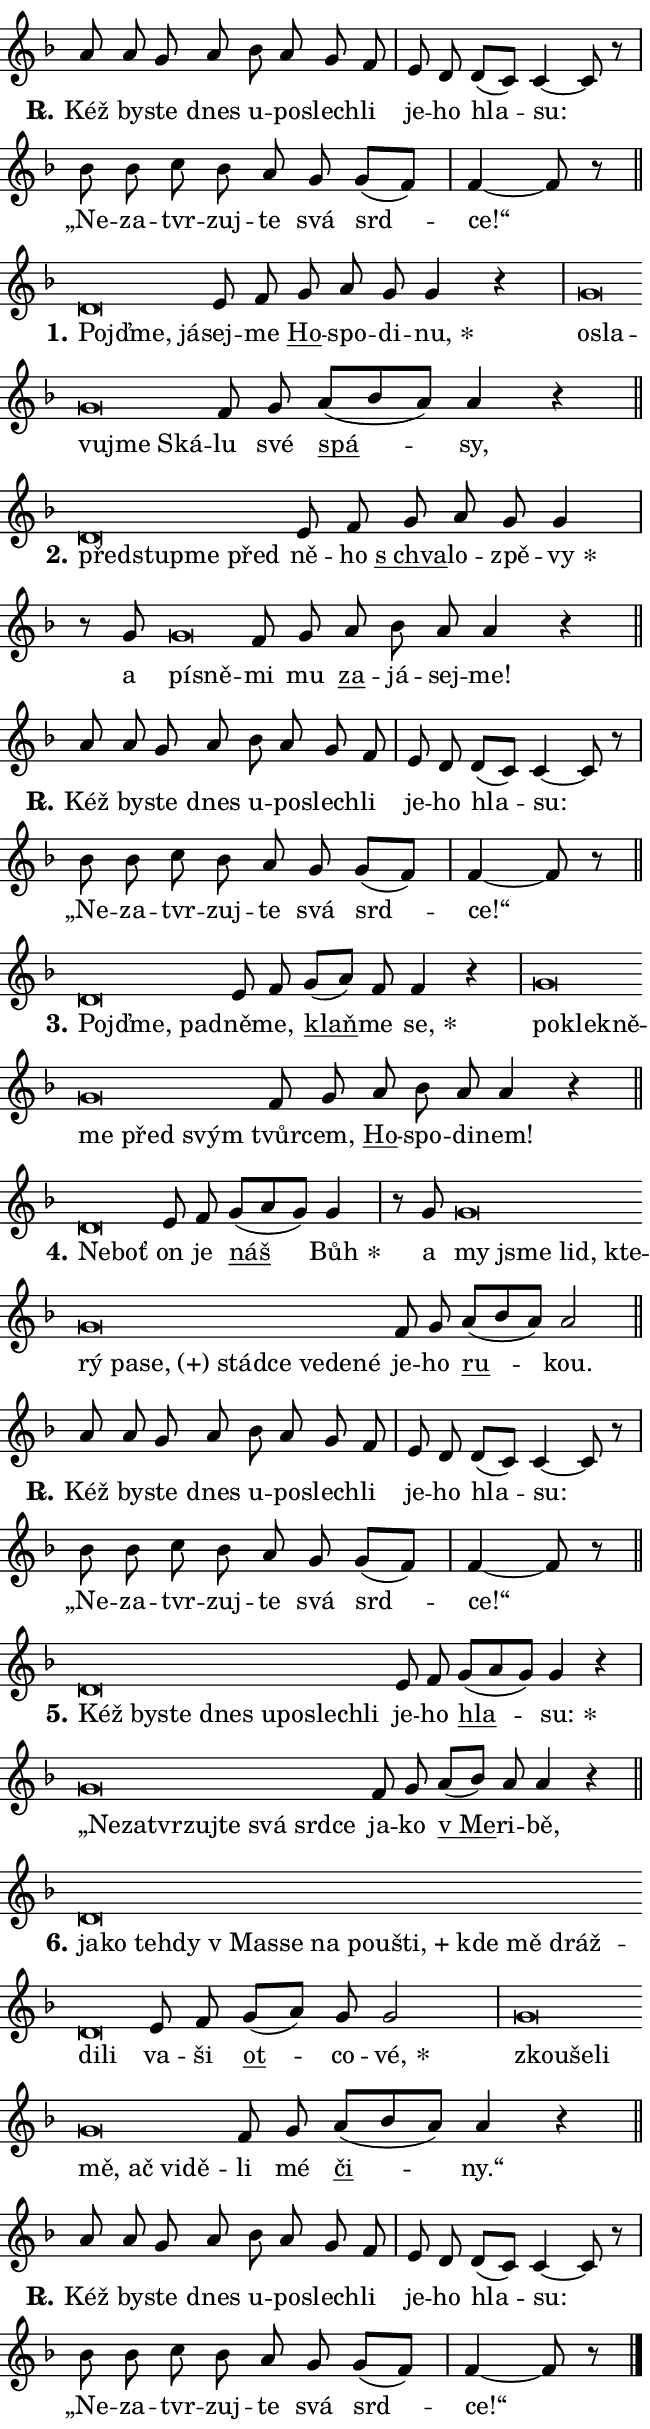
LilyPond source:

\version "2.24.0"
\header { tagline = "" }
\paper {
  indent = 0\cm
  top-margin = 0\cm
  right-margin = 0.13\cm % to fit lyric hyphens
  bottom-margin = 0\cm
  left-margin = 0\cm
  paper-width = 11\cm
  page-breaking = #ly:one-page-breaking
  system-system-spacing.basic-distance = #11
  score-system-spacing.basic-distance = #11
  ragged-last = ##f
}


%% Author: Thomas Morley
%% https://lists.gnu.org/archive/html/lilypond-user/2020-05/msg00002.html
#(define (line-position grob)
"Returns position of @var[grob} in current system:
   @code{'start}, if at first time-step
   @code{'end}, if at last time-step
   @code{'middle} otherwise
"
  (let* ((col (ly:item-get-column grob))
         (ln (ly:grob-object col 'left-neighbor))
         (rn (ly:grob-object col 'right-neighbor))
         (col-to-check-left (if (ly:grob? ln) ln col))
         (col-to-check-right (if (ly:grob? rn) rn col))
         (break-dir-left
           (and
             (ly:grob-property col-to-check-left 'non-musical #f)
             (ly:item-break-dir col-to-check-left)))
         (break-dir-right
           (and
             (ly:grob-property col-to-check-right 'non-musical #f)
             (ly:item-break-dir col-to-check-right))))
        (cond ((eqv? 1 break-dir-left) 'start)
              ((eqv? -1 break-dir-right) 'end)
              (else 'middle))))

#(define (tranparent-at-line-position vctor)
  (lambda (grob)
  "Relying on @code{line-position} select the relevant enry from @var{vctor}.
Used to determine transparency,"
    (case (line-position grob)
      ((end) (not (vector-ref vctor 0)))
      ((middle) (not (vector-ref vctor 1)))
      ((start) (not (vector-ref vctor 2))))))

noteHeadBreakVisibility =
#(define-music-function (break-visibility)(vector?)
"Makes @code{NoteHead}s transparent relying on @var{break-visibility}"
#{
  \override NoteHead.transparent =
    #(tranparent-at-line-position break-visibility)
#})

#(define delete-ledgers-for-transparent-note-heads
  (lambda (grob)
    "Reads whether a @code{NoteHead} is transparent.
If so this @code{NoteHead} is removed from @code{'note-heads} from
@var{grob}, which is supposed to be @code{LedgerLineSpanner}.
As a result ledgers are not printed for this @code{NoteHead}"
    (let* ((nhds-array (ly:grob-object grob 'note-heads))
           (nhds-list
             (if (ly:grob-array? nhds-array)
                 (ly:grob-array->list nhds-array)
                 '()))
           ;; Relies on the transparent-property being done before
           ;; Staff.LedgerLineSpanner.after-line-breaking is executed.
           ;; This is fragile ...
           (to-keep
             (remove
               (lambda (nhd)
                 (ly:grob-property nhd 'transparent #f))
               nhds-list)))
      ;; TODO find a better method to iterate over grob-arrays, similiar
      ;; to filter/remove etc for lists
      ;; For now rebuilt from scratch
      (set! (ly:grob-object grob 'note-heads)  '())
      (for-each
        (lambda (nhd)
          (ly:pointer-group-interface::add-grob grob 'note-heads nhd))
        to-keep))))

squashNotes = {
  \override NoteHead.X-extent = #'(-0.2 . 0.2)
  \override NoteHead.Y-extent = #'(-0.75 . 0)
  \override NoteHead.stencil =
    #(lambda (grob)
       (let ((pos (ly:grob-property grob 'staff-position)))
         (begin
           (if (< pos -7) (display "ERROR: Lower brevis then expected\n") (display ""))
           (if (<= pos -6) ly:text-interface::print ly:note-head::print))))
}
unSquashNotes = {
  \revert NoteHead.X-extent
  \revert NoteHead.Y-extent
  \revert NoteHead.stencil
}

hideNotes = \noteHeadBreakVisibility #begin-of-line-visible
unHideNotes = \noteHeadBreakVisibility #all-visible

% work-around for resetting accidentals
% https://lilypond.org/doc/v2.23/Documentation/notation/displaying-rhythms#unmetered-music
cadenzaMeasure = {
  \cadenzaOff
  \partial 1024 s1024
  \cadenzaOn
}

#(define-markup-command (accent layout props text) (markup?)
  "Underline accented syllable"
  (interpret-markup layout props
    #{\markup \override #'(offset . 4.3) \underline { #text }#}))

responsum = \markup \concat {
  "R" \hspace #-1.05 \path #0.1 #'((moveto 0 0.07) (lineto 0.9 0.8)) \hspace #0.05 "."
}

spaceSize = #0.6828661417322834 % exact space size for TeX Gyre Schola

\layout {
  \context {
    \Staff
    \remove "Time_signature_engraver"
    \override LedgerLineSpanner.after-line-breaking = #delete-ledgers-for-transparent-note-heads
  }
  \context {
    \Lyrics {
      \override LyricSpace.minimum-distance = \spaceSize
      \override LyricText.font-name = #"TeX Gyre Schola"
      \override LyricText.font-size = 1
      \override StanzaNumber.font-name = #"TeX Gyre Schola Bold"
      \override StanzaNumber.font-size = 1
    }
  }
  \context {
    \Score 
    \override NoteHead.text =
      #(lambda (grob) 
        (let ((pos (ly:grob-property grob 'staff-position)))
          #{\markup {
            \combine
              \halign #-0.55 \raise #(if (= pos -6) 0 0.5) \override #'(thickness . 2) \draw-line #'(3.2 . 0)
              \musicglyph "noteheads.sM1"
          }#}))
  }
}

% magnetic-lyrics.ily
%
%   written by
%     Jean Abou Samra <jean@abou-samra.fr>
%     Werner Lemberg <wl@gnu.org>
%
%   adapted by
%     Jiri Hon <jiri.hon@gmail.com>
%
% Version 2022-Apr-15

% https://www.mail-archive.com/lilypond-user@gnu.org/msg149350.html

#(define (Left_hyphen_pointer_engraver context)
   "Collect syllable-hyphen-syllable occurrences in lyrics and store
them in properties.  This engraver only looks to the left.  For
example, if the lyrics input is @code{foo -- bar}, it does the
following.

@itemize @bullet
@item
Set the @code{text} property of the @code{LyricHyphen} grob between
@q{foo} and @q{bar} to @code{foo}.

@item
Set the @code{left-hyphen} property of the @code{LyricText} grob with
text @q{foo} to the @code{LyricHyphen} grob between @q{foo} and
@q{bar}.
@end itemize

Use this auxiliary engraver in combination with the
@code{lyric-@/text::@/apply-@/magnetic-@/offset!} hook."
   (let ((hyphen #f)
         (text #f))
     (make-engraver
      (acknowledgers
       ((lyric-syllable-interface engraver grob source-engraver)
        (set! text grob)))
      (end-acknowledgers
       ((lyric-hyphen-interface engraver grob source-engraver)
        ;(when (not (grob::has-interface grob 'lyric-space-interface))
          (set! hyphen grob)));)
      ((stop-translation-timestep engraver)
       (when (and text hyphen)
         (ly:grob-set-object! text 'left-hyphen hyphen))
       (set! text #f)
       (set! hyphen #f)))))

#(define (lyric-text::apply-magnetic-offset! grob)
   "If the space between two syllables is less than the value in
property @code{LyricText@/.details@/.squash-threshold}, move the right
syllable to the left so that it gets concatenated with the left
syllable.

Use this function as a hook for
@code{LyricText@/.after-@/line-@/breaking} if the
@code{Left_@/hyphen_@/pointer_@/engraver} is active."
   (let ((hyphen (ly:grob-object grob 'left-hyphen #f)))
     (when hyphen
       (let ((left-text (ly:spanner-bound hyphen LEFT)))
         (when (grob::has-interface left-text 'lyric-syllable-interface)
           (let* ((common (ly:grob-common-refpoint grob left-text X))
                  (this-x-ext (ly:grob-extent grob common X))
                  (left-x-ext
                   (begin
                     ;; Trigger magnetism for left-text.
                     (ly:grob-property left-text 'after-line-breaking)
                     (ly:grob-extent left-text common X)))
                  ;; `delta` is the gap width between two syllables.
                  (delta (- (interval-start this-x-ext)
                            (interval-end left-x-ext)))
                  (details (ly:grob-property grob 'details))
                  (threshold (assoc-get 'squash-threshold details 0.2)))
             (when (< delta threshold)
               (let* (;; We have to manipulate the input text so that
                      ;; ligatures crossing syllable boundaries are not
                      ;; disabled.  For languages based on the Latin
                      ;; script this is essentially a beautification.
                      ;; However, for non-Western scripts it can be a
                      ;; necessity.
                      (lt (ly:grob-property left-text 'text))
                      (rt (ly:grob-property grob 'text))
                      (is-space (grob::has-interface hyphen 'lyric-space-interface))
                      (space (if is-space " " ""))
                      (extra-delta (if is-space spaceSize 0))
                      ;; Append new syllable.
                      (ltrt-space (if (and (string? lt) (string? rt))
                                (string-append lt space rt)
                                (make-concat-markup (list lt space rt))))
                      ;; Right-align `ltrt` to the right side.
                      (ltrt-space-markup (grob-interpret-markup
                               grob
                               (make-translate-markup
                                (cons (interval-length this-x-ext) 0)
                                (make-right-align-markup ltrt-space)))))
                 (begin
                   ;; Don't print `left-text`.
                   (ly:grob-set-property! left-text 'stencil #f)
                   ;; Set text and stencil (which holds all collected
                   ;; syllables so far) and shift it to the left.
                   (ly:grob-set-property! grob 'text ltrt-space)
                   (ly:grob-set-property! grob 'stencil ltrt-space-markup)
                   (ly:grob-translate-axis! grob (- (- delta extra-delta)) X))))))))))


#(define (lyric-hyphen::displace-bounds-first grob)
   ;; Make very sure this callback isn't triggered too early.
   (let ((left (ly:spanner-bound grob LEFT))
         (right (ly:spanner-bound grob RIGHT)))
     (ly:grob-property left 'after-line-breaking)
     (ly:grob-property right 'after-line-breaking)
     (ly:lyric-hyphen::print grob)))

squashThreshold = #0.4

\layout {
  \context {
    \Lyrics
    \consists #Left_hyphen_pointer_engraver
    \override LyricText.after-line-breaking =
      #lyric-text::apply-magnetic-offset!
    \override LyricHyphen.stencil = #lyric-hyphen::displace-bounds-first
    \override LyricText.details.squash-threshold = \squashThreshold
    \override LyricHyphen.minimum-distance = 0
    \override LyricHyphen.minimum-length = \squashThreshold
  }
}

squashText = \override LyricText.details.squash-threshold = 9999
unSquashText = \override LyricText.details.squash-threshold = \squashThreshold

leftText = \override LyricText.self-alignment-X = #LEFT
unLeftText = \revert LyricText.self-alignment-X

starOffset = #(lambda (grob) 
                (let ((x_offset (ly:self-alignment-interface::aligned-on-x-parent grob)))
                  (if (= x_offset 0) 0 (+ x_offset 1.2))))

star = #(define-music-function (syllable)(string?)
"Append star separator at the end of a syllable"
#{
  \once \override LyricText.X-offset = #starOffset
  \lyricmode { \markup {
    #syllable
    \override #'((font-name . "TeX Gyre Schola Bold")) \hspace #0.2 \lower #0.65 \larger "*"
  } }
#})

starAccent = #(define-music-function (syllable)(string?)
"Append star separator at the end of a syllable and make accent"
#{
  \once \override LyricText.X-offset = #starOffset
  \lyricmode { \markup {
    \accent #syllable
    \override #'((font-name . "TeX Gyre Schola Bold")) \hspace #0.2 \lower #0.65 \larger "*"
  } }
#})

breath = #(define-music-function (syllable)(string?)
"Append breathing indicator at the end of a syllable"
#{
  \lyricmode { \markup { #syllable "+" } }
#})

optionalBreath = #(define-music-function (syllable)(string?)
"Append optional breathing indicator at the end of a syllable"
#{
  \lyricmode { \markup { #syllable "(+)" } }
#})


\score {
    <<
        \new Voice = "melody" { \cadenzaOn \key f \major \relative { a'8 a g a bes a g f \cadenzaMeasure \bar "|" e d \bar "" d[( c)] c4~ c8 r8 \cadenzaMeasure \bar "|" bes' bes c bes a g g[( f)] \cadenzaMeasure \bar "|" f4~ f8 r \cadenzaMeasure \bar "||" \break } }
        \new Lyrics \lyricsto "melody" { \lyricmode { \set stanza = \responsum
Kéž by -- ste dnes u -- po -- slech -- li je -- ho hla -- su: „Ne -- za -- tvr -- zuj -- te svá srd -- ce!“ } }
    >>
    \layout {}
}

\score {
    <<
        \new Voice = "melody" { \cadenzaOn \key f \major \relative { \squashNotes d'\breve*1/16 \hideNotes \breve*1/16 \breve*1/16 \bar "" \unHideNotes \unSquashNotes e8 f \bar "" g a g g4 r \cadenzaMeasure \bar "|" \squashNotes g\breve*1/16 \hideNotes \breve*1/16 \bar "" \breve*1/16 \bar "" \breve*1/16 \breve*1/16 \bar "" \unHideNotes \unSquashNotes f8 g \bar "" a[( bes a)] a4 r \cadenzaMeasure \bar "||" \break } }
        \new Lyrics \lyricsto "melody" { \lyricmode { \set stanza = "1."
\leftText Pojď -- \squashText me, já -- \unLeftText \unSquashText sej -- me \markup \accent Ho -- spo -- di -- \star nu, \leftText o -- \squashText sla -- vu -- jme Ská -- \unLeftText \unSquashText lu své \markup \accent spá -- sy, } }
    >>
    \layout {}
}

\score {
    <<
        \new Voice = "melody" { \cadenzaOn \key f \major \relative { \squashNotes d'\breve*1/16 \hideNotes \breve*1/16 \bar "" \breve*1/16 \breve*1/16 \bar "" \unHideNotes \unSquashNotes e8 f \bar "" g a g g4 \cadenzaMeasure \bar "|" r8 g \squashNotes g\breve*1/16 \hideNotes \breve*1/16 \bar "" \unHideNotes \unSquashNotes f8 g \bar "" a bes a a4 r \cadenzaMeasure \bar "||" \break } }
        \new Lyrics \lyricsto "melody" { \lyricmode { \set stanza = "2."
\leftText před -- \squashText stup -- me před \unLeftText \unSquashText ně -- ho \markup \accent "s chva" -- lo -- zpě -- \star vy a \leftText pí -- \squashText sně -- \unLeftText \unSquashText mi mu \markup \accent za -- já -- sej -- me! } }
    >>
    \layout {}
}

\score {
    <<
        \new Voice = "melody" { \cadenzaOn \key f \major \relative { a'8 a g a bes a g f \cadenzaMeasure \bar "|" e d \bar "" d[( c)] c4~ c8 r8 \cadenzaMeasure \bar "|" bes' bes c bes a g g[( f)] \cadenzaMeasure \bar "|" f4~ f8 r \cadenzaMeasure \bar "||" \break } }
        \new Lyrics \lyricsto "melody" { \lyricmode { \set stanza = \responsum
Kéž by -- ste dnes u -- po -- slech -- li je -- ho hla -- su: „Ne -- za -- tvr -- zuj -- te svá srd -- ce!“ } }
    >>
    \layout {}
}

\score {
    <<
        \new Voice = "melody" { \cadenzaOn \key f \major \relative { \squashNotes d'\breve*1/16 \hideNotes \breve*1/16 \breve*1/16 \bar "" \unHideNotes \unSquashNotes e8 f \bar "" g[( a)] f f4 r \cadenzaMeasure \bar "|" \squashNotes g\breve*1/16 \hideNotes \breve*1/16 \bar "" \breve*1/16 \bar "" \breve*1/16 \bar "" \breve*1/16 \breve*1/16 \bar "" \unHideNotes \unSquashNotes f8 g \bar "" a bes a a4 r \cadenzaMeasure \bar "||" \break } }
        \new Lyrics \lyricsto "melody" { \lyricmode { \set stanza = "3."
\leftText Pojď -- \squashText me, pad -- \unLeftText \unSquashText ně -- me, \markup \accent klaň -- me \star se, \leftText po -- \squashText kle -- kně -- me před svým \unLeftText \unSquashText tvůr -- cem, \markup \accent Ho -- spo -- di -- nem! } }
    >>
    \layout {}
}

\score {
    <<
        \new Voice = "melody" { \cadenzaOn \key f \major \relative { \squashNotes d'\breve*1/16 \hideNotes \breve*1/16 \bar "" \unHideNotes \unSquashNotes e8 f \bar "" g[( a g)] g4 \cadenzaMeasure \bar "|" r8 g \squashNotes g\breve*1/16 \hideNotes \breve*1/16 \bar "" \breve*1/16 \bar "" \breve*1/16 \bar "" \breve*1/16 \bar "" \breve*1/16 \bar "" \breve*1/16 \bar "" \breve*1/16 \bar "" \breve*1/16 \bar "" \breve*1/16 \bar "" \breve*1/16 \breve*1/16 \bar "" \unHideNotes \unSquashNotes f8 g \bar "" a[( bes a)] a2 \cadenzaMeasure \bar "||" \break } }
        \new Lyrics \lyricsto "melody" { \lyricmode { \set stanza = "4."
\leftText Ne -- \squashText boť \unLeftText \unSquashText on je \markup \accent náš \star Bůh a \leftText my \squashText jsme lid, kte -- rý pa -- \optionalBreath se, stád -- ce ve -- de -- né \unLeftText \unSquashText je -- ho \markup \accent ru -- kou. } }
    >>
    \layout {}
}

\score {
    <<
        \new Voice = "melody" { \cadenzaOn \key f \major \relative { a'8 a g a bes a g f \cadenzaMeasure \bar "|" e d \bar "" d[( c)] c4~ c8 r8 \cadenzaMeasure \bar "|" bes' bes c bes a g g[( f)] \cadenzaMeasure \bar "|" f4~ f8 r \cadenzaMeasure \bar "||" \break } }
        \new Lyrics \lyricsto "melody" { \lyricmode { \set stanza = \responsum
Kéž by -- ste dnes u -- po -- slech -- li je -- ho hla -- su: „Ne -- za -- tvr -- zuj -- te svá srd -- ce!“ } }
    >>
    \layout {}
}

\score {
    <<
        \new Voice = "melody" { \cadenzaOn \key f \major \relative { \squashNotes d'\breve*1/16 \hideNotes \breve*1/16 \bar "" \breve*1/16 \bar "" \breve*1/16 \bar "" \breve*1/16 \bar "" \breve*1/16 \bar "" \breve*1/16 \breve*1/16 \bar "" \unHideNotes \unSquashNotes e8 f \bar "" g[( a g)] g4 r \cadenzaMeasure \bar "|" \squashNotes g\breve*1/16 \hideNotes \breve*1/16 \bar "" \breve*1/16 \bar "" \breve*1/16 \bar "" \breve*1/16 \bar "" \breve*1/16 \bar "" \breve*1/16 \breve*1/16 \bar "" \unHideNotes \unSquashNotes f8 g \bar "" a[( bes)] a a4 r \cadenzaMeasure \bar "||" \break } }
        \new Lyrics \lyricsto "melody" { \lyricmode { \set stanza = "5."
\leftText Kéž \squashText by -- ste dnes u -- po -- slech -- li \unLeftText \unSquashText je -- ho \markup \accent hla -- \star su: \leftText „Ne -- \squashText za -- tvr -- zuj -- te svá srd -- ce \unLeftText \unSquashText ja -- ko \markup \accent "v Me" -- ri -- bě, } }
    >>
    \layout {}
}

\score {
    <<
        \new Voice = "melody" { \cadenzaOn \key f \major \relative { \squashNotes d'\breve*1/16 \hideNotes \breve*1/16 \bar "" \breve*1/16 \bar "" \breve*1/16 \bar "" \breve*1/16 \bar "" \breve*1/16 \bar "" \breve*1/16 \bar "" \breve*1/16 \bar "" \breve*1/16 \bar "" \breve*1/16 \bar "" \breve*1/16 \bar "" \breve*1/16 \bar "" \breve*1/16 \breve*1/16 \bar "" \unHideNotes \unSquashNotes e8 f \bar "" g[( a)] g g2 \cadenzaMeasure \bar "|" \squashNotes g\breve*1/16 \hideNotes \breve*1/16 \bar "" \breve*1/16 \bar "" \breve*1/16 \bar "" \breve*1/16 \bar "" \breve*1/16 \breve*1/16 \bar "" \unHideNotes \unSquashNotes f8 g \bar "" a[( bes a)] a4 r \cadenzaMeasure \bar "||" \break } }
        \new Lyrics \lyricsto "melody" { \lyricmode { \set stanza = "6."
\leftText ja -- \squashText ko teh -- dy "v Ma" -- sse na pou -- \breath "šti," kde mě dráž -- di -- li \unLeftText \unSquashText va -- ši \markup \accent ot -- co -- \star vé, \leftText zkou -- \squashText še -- li mě, ač vi -- dě -- \unLeftText \unSquashText li mé \markup \accent či -- ny.“ } }
    >>
    \layout {}
}

\score {
    <<
        \new Voice = "melody" { \cadenzaOn \key f \major \relative { a'8 a g a bes a g f \cadenzaMeasure \bar "|" e d \bar "" d[( c)] c4~ c8 r8 \cadenzaMeasure \bar "|" bes' bes c bes a g g[( f)] \cadenzaMeasure \bar "|" f4~ f8 r \cadenzaMeasure \bar "||" \break } \bar "|." }
        \new Lyrics \lyricsto "melody" { \lyricmode { \set stanza = \responsum
Kéž by -- ste dnes u -- po -- slech -- li je -- ho hla -- su: „Ne -- za -- tvr -- zuj -- te svá srd -- ce!“ } }
    >>
    \layout {}
}
